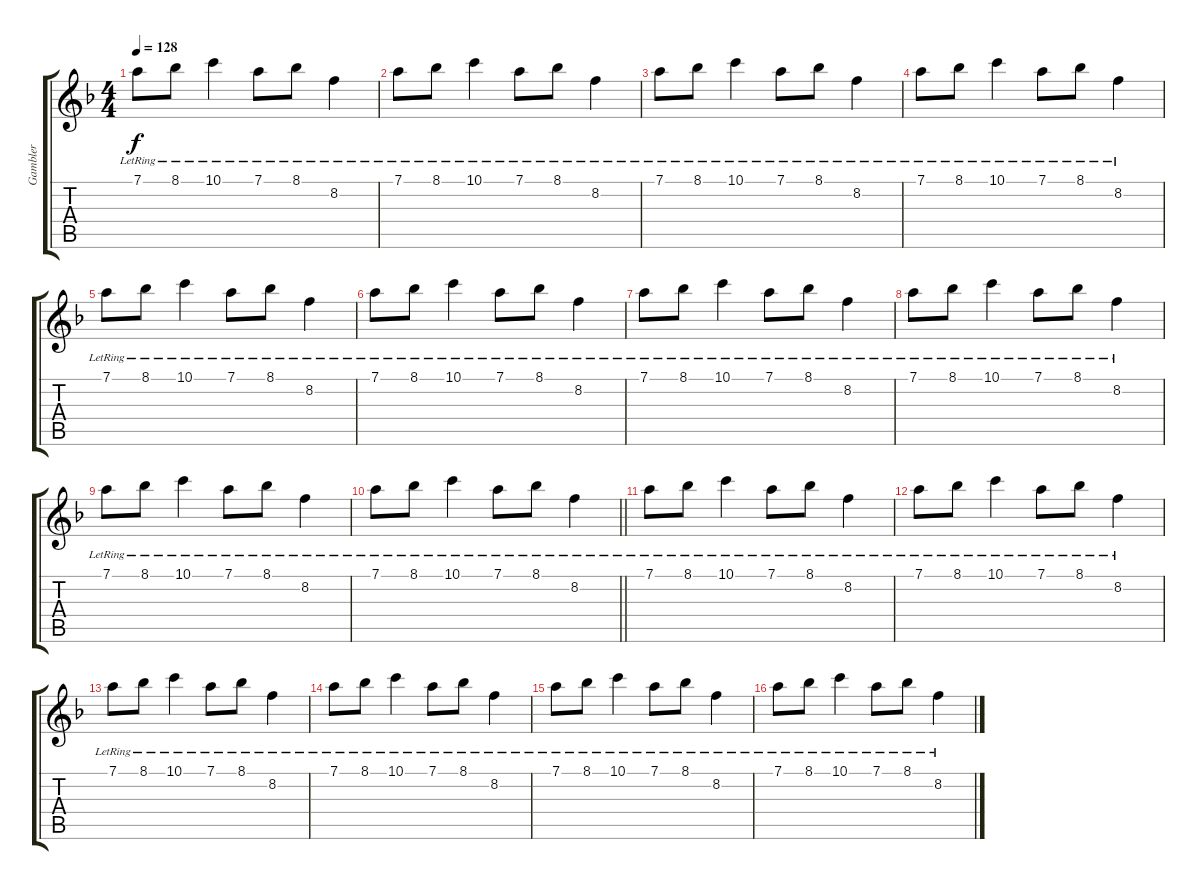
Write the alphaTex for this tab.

\track ("Gambler" "Gambler") {instrument electricguitarclean}
\staff {score tabs}
\tuning (D4 A3 F3 C3 G2 D2) {hide}
\ts (4 4)
\tempo 128
\clef g2
\ks dminor
7.1{lr}.8{dy f} 8.1{lr}.8 10.1{lr}.4 7.1{lr}.8 8.1{lr}.8 8.2{lr}.4 |
7.1{lr}.8 8.1{lr}.8 10.1{lr}.4 7.1{lr}.8 8.1{lr}.8 8.2{lr}.4 |
7.1{lr}.8 8.1{lr}.8 10.1{lr}.4 7.1{lr}.8 8.1{lr}.8 8.2{lr}.4 |
7.1{lr}.8 8.1{lr}.8 10.1{lr}.4 7.1{lr}.8 8.1{lr}.8 8.2{lr}.4 |
7.1{lr}.8 8.1{lr}.8 10.1{lr}.4 7.1{lr}.8 8.1{lr}.8 8.2{lr}.4 |
7.1{lr}.8 8.1{lr}.8 10.1{lr}.4 7.1{lr}.8 8.1{lr}.8 8.2{lr}.4 |
7.1{lr}.8 8.1{lr}.8 10.1{lr}.4 7.1{lr}.8 8.1{lr}.8 8.2{lr}.4 |
7.1{lr}.8 8.1{lr}.8 10.1{lr}.4 7.1{lr}.8 8.1{lr}.8 8.2{lr}.4 |
7.1{lr}.8 8.1{lr}.8 10.1{lr}.4 7.1{lr}.8 8.1{lr}.8 8.2{lr}.4 |
\barLineRight lightlight
7.1{lr}.8 8.1{lr}.8 10.1{lr}.4 7.1{lr}.8 8.1{lr}.8 8.2{lr}.4 |
7.1{lr}.8 8.1{lr}.8 10.1{lr}.4 7.1{lr}.8 8.1{lr}.8 8.2{lr}.4 |
7.1{lr}.8 8.1{lr}.8 10.1{lr}.4 7.1{lr}.8 8.1{lr}.8 8.2{lr}.4 |
7.1{lr}.8 8.1{lr}.8 10.1{lr}.4 7.1{lr}.8 8.1{lr}.8 8.2{lr}.4 |
7.1{lr}.8 8.1{lr}.8 10.1{lr}.4 7.1{lr}.8 8.1{lr}.8 8.2{lr}.4 |
7.1{lr}.8 8.1{lr}.8 10.1{lr}.4 7.1{lr}.8 8.1{lr}.8 8.2{lr}.4 |
7.1{lr}.8 8.1{lr}.8 10.1{lr}.4 7.1{lr}.8 8.1{lr}.8 8.2{lr}.4
